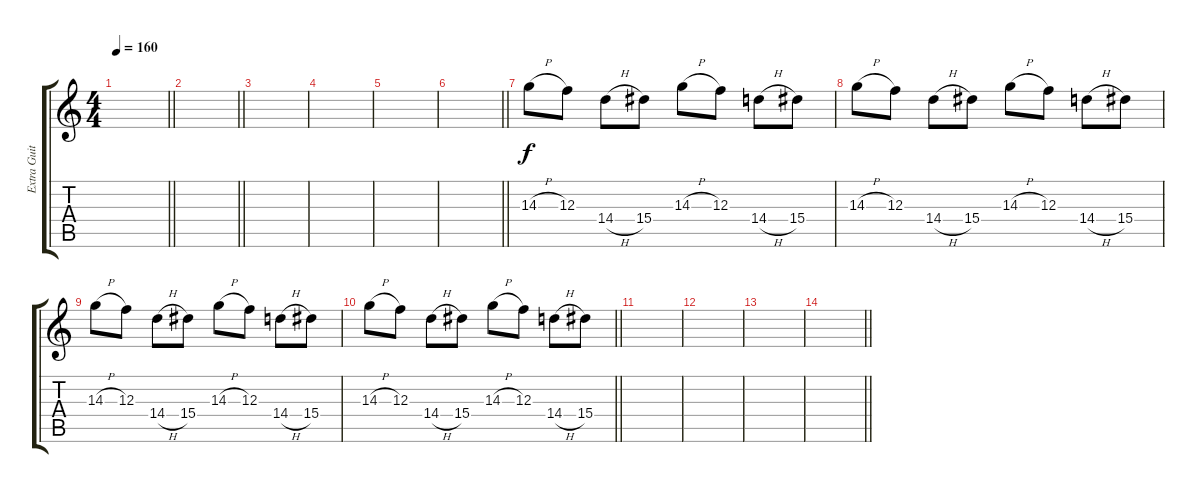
\track ("Extra Guitar 2" "Extra Guit") {instrument distortionguitar}
\staff {score tabs}
\tuning (D4 A3 F3 C3 G2 C2) {hide}
\ts (4 4)
\tempo 160
\clef g2
\barLineRight lightlight
\ks c
|
\barLineRight lightlight
|
|
|
|
\barLineRight lightlight
|
14.3{h}.8 12.3.8 14.4{h}.8 15.4.8 14.3{h}.8 12.3.8 14.4{h}.8 15.4.8 |
14.3{h}.8 12.3.8 14.4{h}.8 15.4.8 14.3{h}.8 12.3.8 14.4{h}.8 15.4.8 |
14.3{h}.8 12.3.8 14.4{h}.8 15.4.8 14.3{h}.8 12.3.8 14.4{h}.8 15.4.8 |
\barLineRight lightlight
14.3{h}.8 12.3.8 14.4{h}.8 15.4.8 14.3{h}.8 12.3.8 14.4{h}.8 15.4.8 |
|
|
|
\barLineRight lightlight
